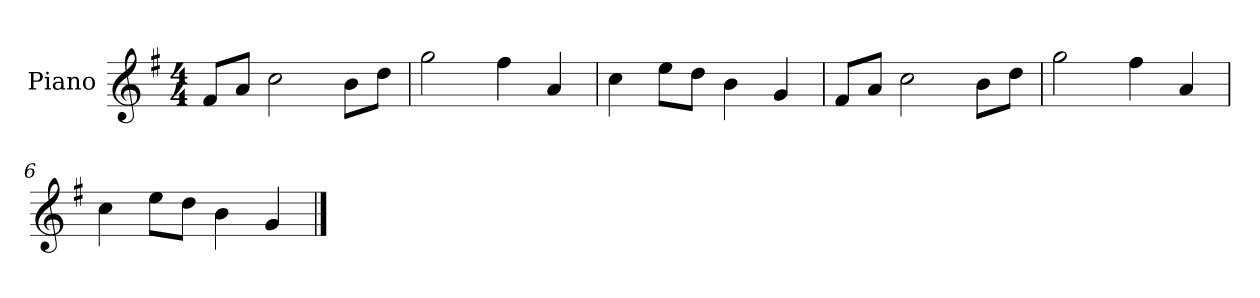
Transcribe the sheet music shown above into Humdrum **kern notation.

**kern
*part1
*staff1
*I"Piano
*I'P-no
*clefG2
*k[f#]
*M4/4
*MM90
=1
8f#/L
8a/J
2cc\
8b\L
8dd\J
=2
2gg\
4ff#\
4a/
=3
4cc\
8ee\L
8dd\J
4b\
4g/
=4
8f#/L
8a/J
2cc\
8b\L
8dd\J
=5
2gg\
4ff#\
4a/
=6
4cc\
8ee\L
8dd\J
4b\
4g/
==
*-
